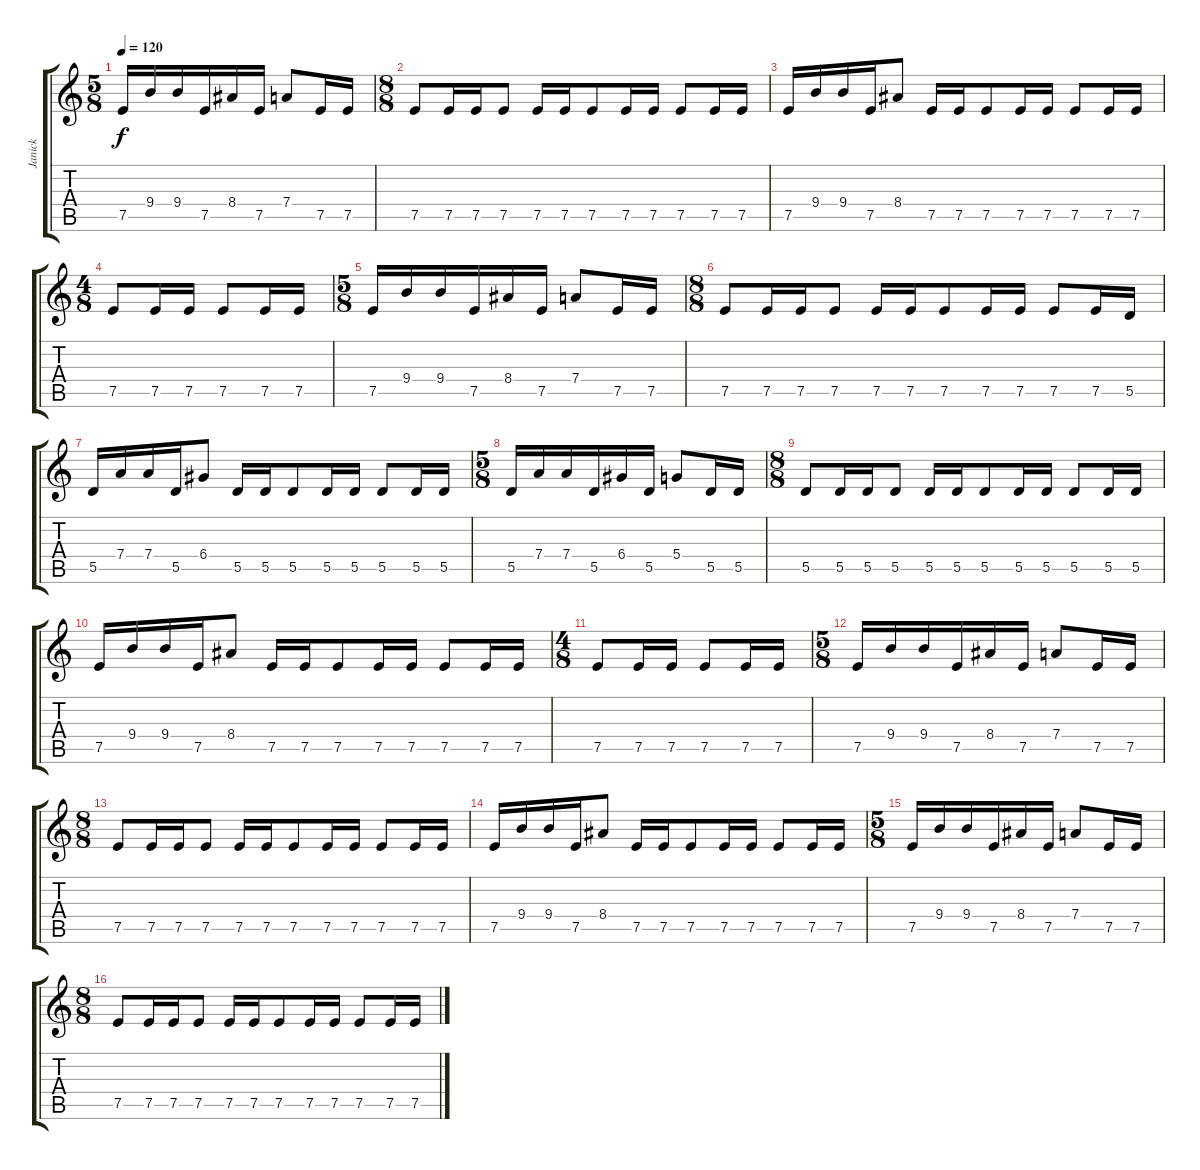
\track ("Janick" "Janick") {instrument distortionguitar}
\staff {score tabs}
\tuning (E4 B3 G3 D3 A2 E2) {hide}
\ts (5 8)
\tempo 120
\clef g2
\ks c
7.5.16{dy f} 9.4.16 9.4.16 7.5.16 8.4.16 7.5.16 7.4.8 7.5.16 7.5.16 |
\ts (8 8)
7.5.8 7.5.16 7.5.16 7.5.8 7.5.16 7.5.16 7.5.8 7.5.16 7.5.16 7.5.8 7.5.16 7.5.16 |
7.5.16 9.4.16 9.4.16 7.5.16 8.4.8 7.5.16 7.5.16 7.5.8 7.5.16 7.5.16 7.5.8 7.5.16 7.5.16 |
\ts (4 8)
7.5.8 7.5.16 7.5.16 7.5.8 7.5.16 7.5.16 |
\ts (5 8)
7.5.16 9.4.16 9.4.16 7.5.16 8.4.16 7.5.16 7.4.8 7.5.16 7.5.16 |
\ts (8 8)
7.5.8 7.5.16 7.5.16 7.5.8 7.5.16 7.5.16 7.5.8 7.5.16 7.5.16 7.5.8 7.5.16 5.5.16 |
5.5.16 7.4.16 7.4.16 5.5.16 6.4.8 5.5.16 5.5.16 5.5.8 5.5.16 5.5.16 5.5.8 5.5.16 5.5.16 |
\ts (5 8)
5.5.16 7.4.16 7.4.16 5.5.16 6.4.16 5.5.16 5.4.8 5.5.16 5.5.16 |
\ts (8 8)
5.5.8 5.5.16 5.5.16 5.5.8 5.5.16 5.5.16 5.5.8 5.5.16 5.5.16 5.5.8 5.5.16 5.5.16 |
7.5.16 9.4.16 9.4.16 7.5.16 8.4.8 7.5.16 7.5.16 7.5.8 7.5.16 7.5.16 7.5.8 7.5.16 7.5.16 |
\ts (4 8)
7.5.8 7.5.16 7.5.16 7.5.8 7.5.16 7.5.16 |
\ts (5 8)
7.5.16 9.4.16 9.4.16 7.5.16 8.4.16 7.5.16 7.4.8 7.5.16 7.5.16 |
\ts (8 8)
7.5.8 7.5.16 7.5.16 7.5.8 7.5.16 7.5.16 7.5.8 7.5.16 7.5.16 7.5.8 7.5.16 7.5.16 |
7.5.16 9.4.16 9.4.16 7.5.16 8.4.8 7.5.16 7.5.16 7.5.8 7.5.16 7.5.16 7.5.8 7.5.16 7.5.16 |
\ts (5 8)
7.5.16 9.4.16 9.4.16 7.5.16 8.4.16 7.5.16 7.4.8 7.5.16 7.5.16 |
\ts (8 8)
7.5.8 7.5.16 7.5.16 7.5.8 7.5.16 7.5.16 7.5.8 7.5.16 7.5.16 7.5.8 7.5.16 7.5.16
